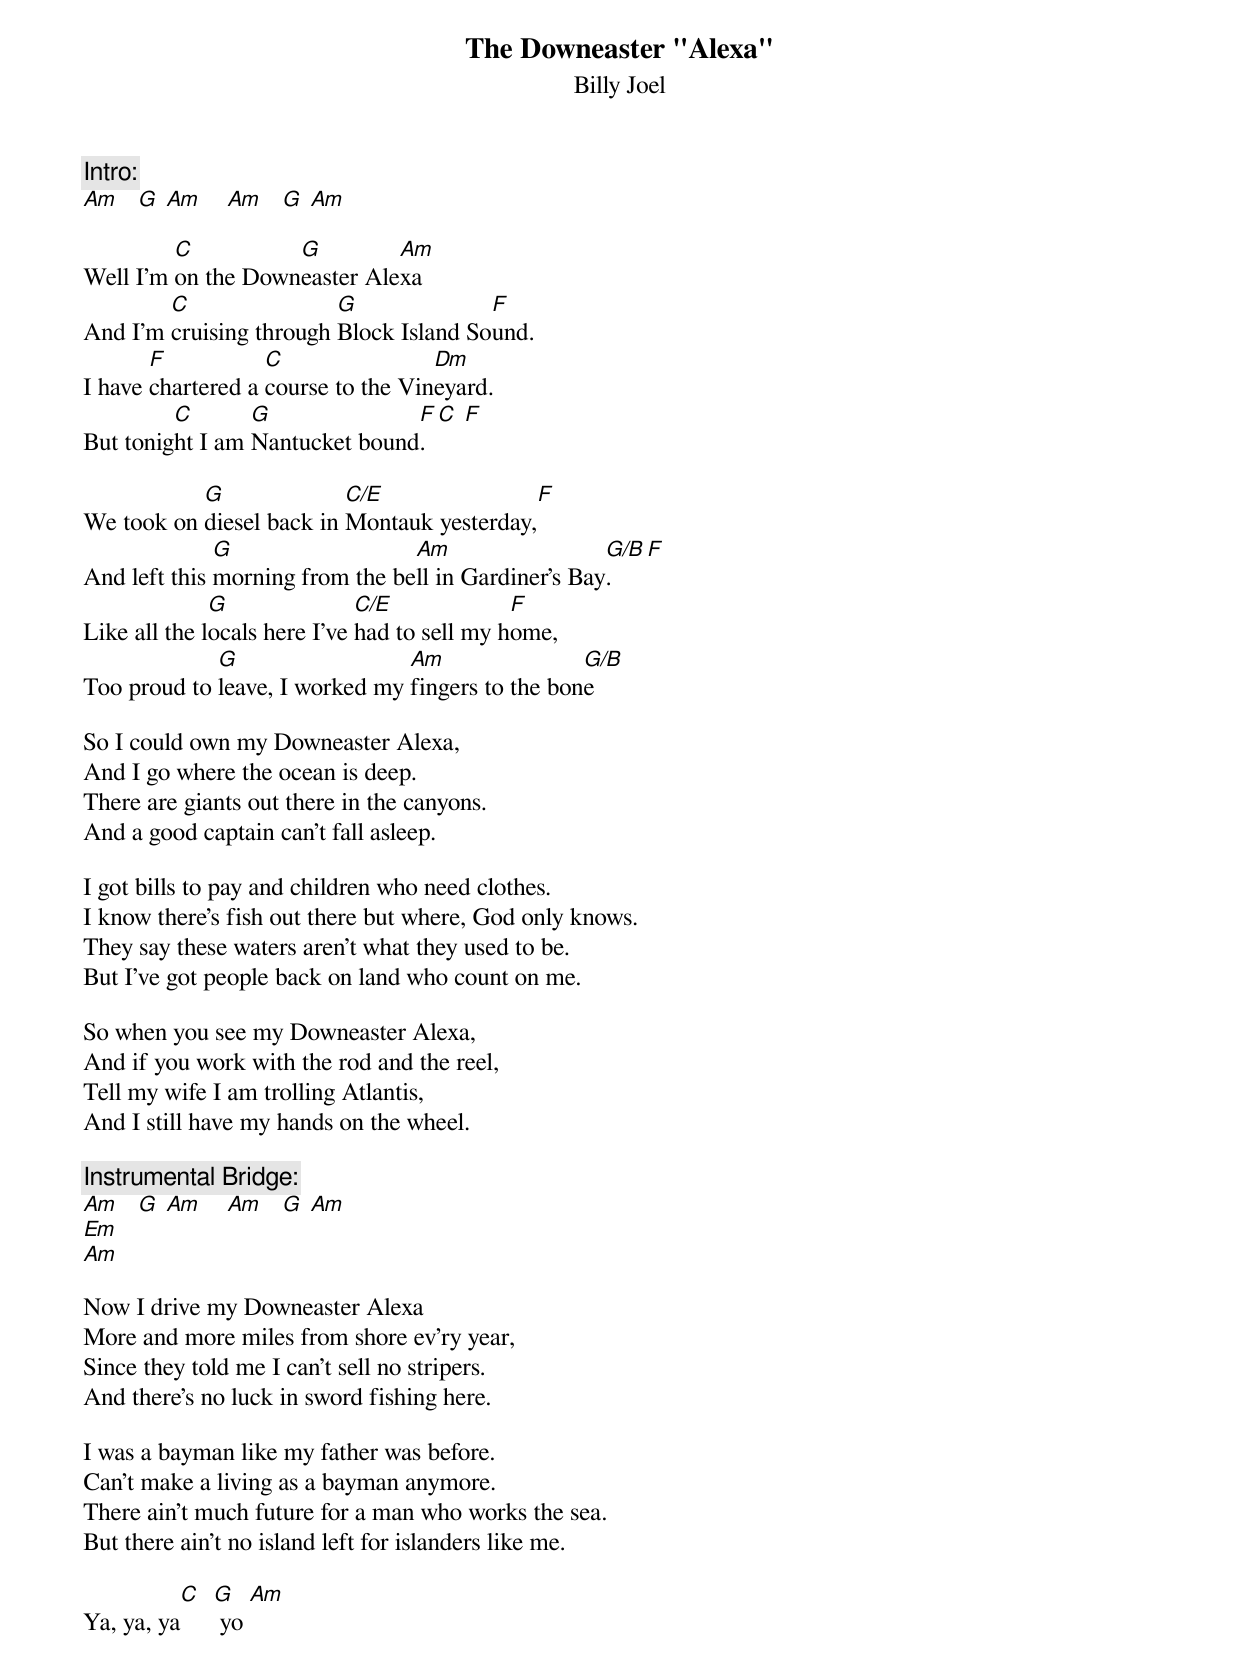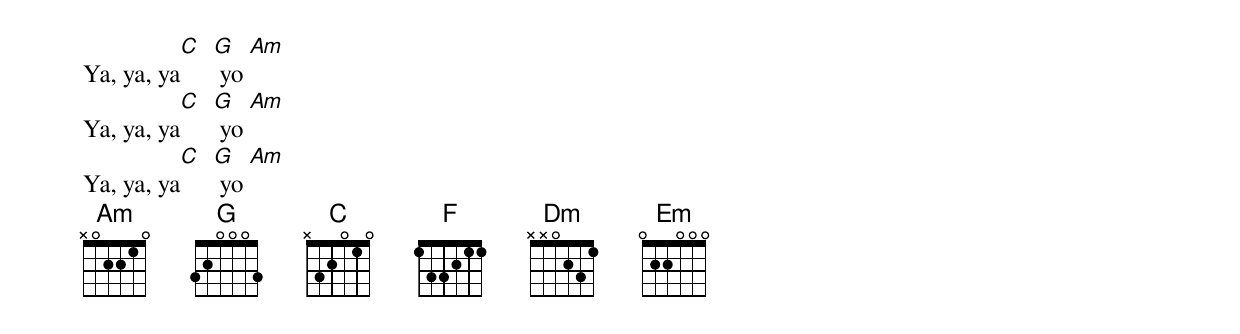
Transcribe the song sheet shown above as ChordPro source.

{t:The Downeaster "Alexa"}
{st:Billy Joel}
{c:Intro:}
[Am]   [G] [Am]    [Am]   [G] [Am]

Well I'm [C]on the Down[G]easter Ale[Am]xa
And I'm [C]cruising through [G]Block Island So[F]und.
I have [F]chartered a [C]course to the Vin[Dm]eyard.
But tonig[C]ht I am [G]Nantucket bound[F].[C] [F]

We took on [G]diesel back in [C/E]Montauk yesterday,[F]
And left this [G]morning from the be[Am]ll in Gardiner's Bay[G/B].   [F]
Like all the l[G]ocals here I've [C/E]had to sell my h[F]ome,
Too proud to [G]leave, I worked my [Am]fingers to the bon[G/B]e

So I could own my Downeaster Alexa,
And I go where the ocean is deep.
There are giants out there in the canyons.
And a good captain can't fall asleep.

I got bills to pay and children who need clothes.
I know there's fish out there but where, God only knows.
They say these waters aren't what they used to be.
But I've got people back on land who count on me.

So when you see my Downeaster Alexa,
And if you work with the rod and the reel,
Tell my wife I am trolling Atlantis,
And I still have my hands on the wheel.

{c:Instrumental Bridge:}
[Am]   [G] [Am]    [Am]   [G] [Am]
[Em]
[Am]

Now I drive my Downeaster Alexa
More and more miles from shore ev'ry year,
Since they told me I can't sell no stripers.
And there's no luck in sword fishing here.

I was a bayman like my father was before.
Can't make a living as a bayman anymore.
There ain't much future for a man who works the sea.
But there ain't no island left for islanders like me.

Ya, ya, ya[C]  [G] yo [Am]
Ya, ya, ya[C]  [G] yo [Am]
Ya, ya, ya[C]  [G] yo [Am]
Ya, ya, ya[C]  [G] yo [Am]
